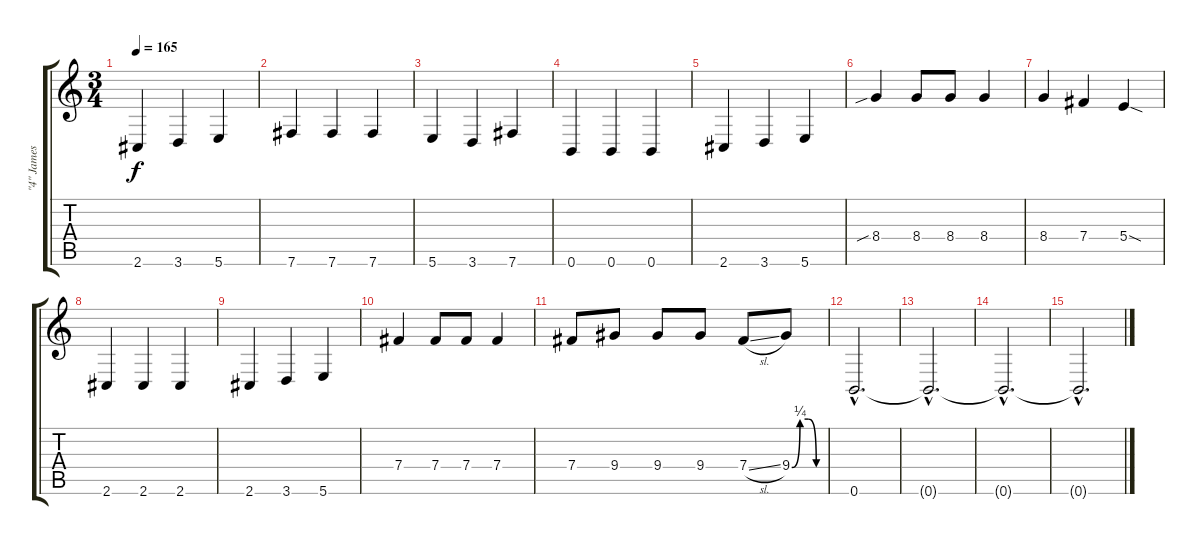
\track ("\"4\" James Root (Guitar 2)" "\"4\" James ") {instrument distortionguitar}
\staff {score tabs}
\tuning (Db4 Ab3 E3 B2 Gb2 B1) {hide}
\ts (3 4)
\tempo 165
\clef g2
\ks c
2.6.4{dy f} 3.6.4 5.6.4 |
7.6.4 7.6.4 7.6.4 |
5.6.4 3.6.4 7.6.4 |
0.6.4 0.6.4 0.6.4 |
2.6.4 3.6.4 5.6.4 |
8.4{sib}.4 8.4.8 8.4.8 8.4.4 |
8.4.4 7.4.4 5.4{sod}.4 |
2.6.4 2.6.4 2.6.4 |
2.6.4 3.6.4 5.6.4 |
7.4.4 7.4.8 7.4.8 7.4.4 |
7.4.8 9.4.8 9.4.8 9.4.8 7.4{sl}.8 9.4{be (custom 0 0 15 1 30 1 45 0 60 0)}.8 |
0.6{hac}.2{d} |
0.6{hac t}.2{d} |
0.6{hac t}.2{d} |
0.6{hac t}.2{d}
